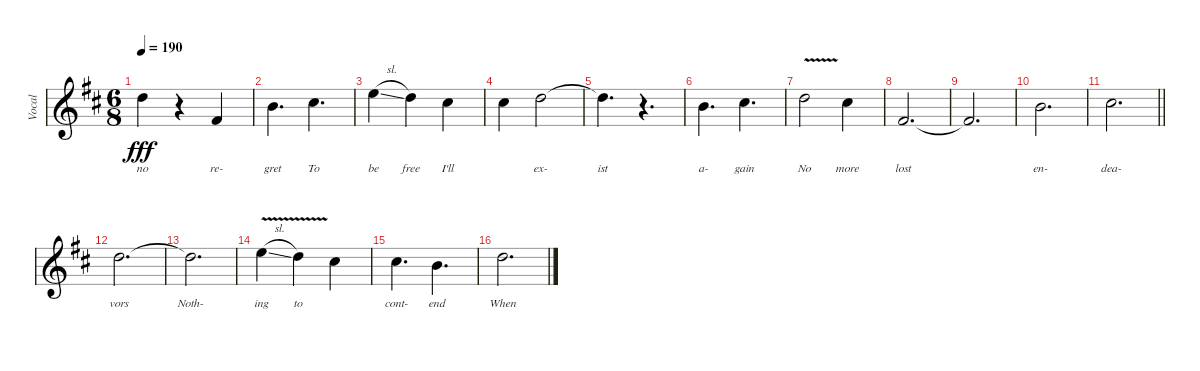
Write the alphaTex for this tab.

\track ("Vocal" "Vocal") {instrument altosax}
\staff {score}
\tuning (Db4 Ab3 E3 B2 Gb2 B1) {hide}
\ts (6 8)
\tempo 190
\clef g2
\ks bminor
13.1{t}.4{lyrics (0 "no") lyrics (1 "") lyrics (2 "") lyrics (3 "") lyrics (4 "") dy fff} r.4 14.3.4{lyrics (0 "re-") lyrics (1 "") lyrics (2 "") lyrics (3 "") lyrics (4 "")} |
15.2.4{d lyrics (0 "gret") lyrics (1 "") lyrics (2 "") lyrics (3 "") lyrics (4 "")} 12.1.4{d lyrics (0 "To") lyrics (1 "") lyrics (2 "") lyrics (3 "") lyrics (4 "")} |
15.1{sl}.4{lyrics (0 "be") lyrics (1 "") lyrics (2 "") lyrics (3 "") lyrics (4 "")} 13.1.4{lyrics (0 "free") lyrics (1 "") lyrics (2 "") lyrics (3 "") lyrics (4 "")} 12.1.4{lyrics (0 "I'll") lyrics (1 "") lyrics (2 "") lyrics (3 "") lyrics (4 "")} |
12.1.4{lyrics (0 "") lyrics (1 "") lyrics (2 "") lyrics (3 "") lyrics (4 "")} 13.1.2{lyrics (0 "ex-") lyrics (1 "") lyrics (2 "") lyrics (3 "") lyrics (4 "")} |
13.1{t}.4{d lyrics (0 "ist") lyrics (1 "") lyrics (2 "") lyrics (3 "") lyrics (4 "")} r.4{d} |
10.1.4{d lyrics (0 "a-") lyrics (1 "") lyrics (2 "") lyrics (3 "") lyrics (4 "")} 12.1.4{d lyrics (0 "gain") lyrics (1 "") lyrics (2 "") lyrics (3 "") lyrics (4 "")} |
13.1{v}.2{lyrics (0 "No") lyrics (1 "") lyrics (2 "") lyrics (3 "") lyrics (4 "")} 12.1.4{lyrics (0 "more") lyrics (1 "") lyrics (2 "") lyrics (3 "") lyrics (4 "")} |
10.2.2{d lyrics (0 "lost") lyrics (1 "") lyrics (2 "") lyrics (3 "") lyrics (4 "")} |
10.2{t}.2{d lyrics (0 "") lyrics (1 "") lyrics (2 "") lyrics (3 "") lyrics (4 "")} |
10.1.2{d lyrics (0 "en-") lyrics (1 "") lyrics (2 "") lyrics (3 "") lyrics (4 "")} |
\barLineRight lightlight
12.1.2{d lyrics (0 "dea-") lyrics (1 "") lyrics (2 "") lyrics (3 "") lyrics (4 "")} |
13.1.2{d lyrics (0 "vors") lyrics (1 "") lyrics (2 "") lyrics (3 "") lyrics (4 "")} |
13.1{t}.2{d lyrics (0 "Noth-") lyrics (1 "") lyrics (2 "") lyrics (3 "") lyrics (4 "")} |
15.1{v sl}.4{lyrics (0 "ing") lyrics (1 "") lyrics (2 "") lyrics (3 "") lyrics (4 "")} 13.1{v}.4{lyrics (0 "to") lyrics (1 "") lyrics (2 "") lyrics (3 "") lyrics (4 "")} 12.1.4{lyrics (0 "") lyrics (1 "") lyrics (2 "") lyrics (3 "") lyrics (4 "")} |
12.1.4{d lyrics (0 "cont-") lyrics (1 "") lyrics (2 "") lyrics (3 "") lyrics (4 "")} 10.1.4{d lyrics (0 "end") lyrics (1 "") lyrics (2 "") lyrics (3 "") lyrics (4 "")} |
13.1.2{d lyrics (0 "When") lyrics (1 "") lyrics (2 "") lyrics (3 "") lyrics (4 "")}
